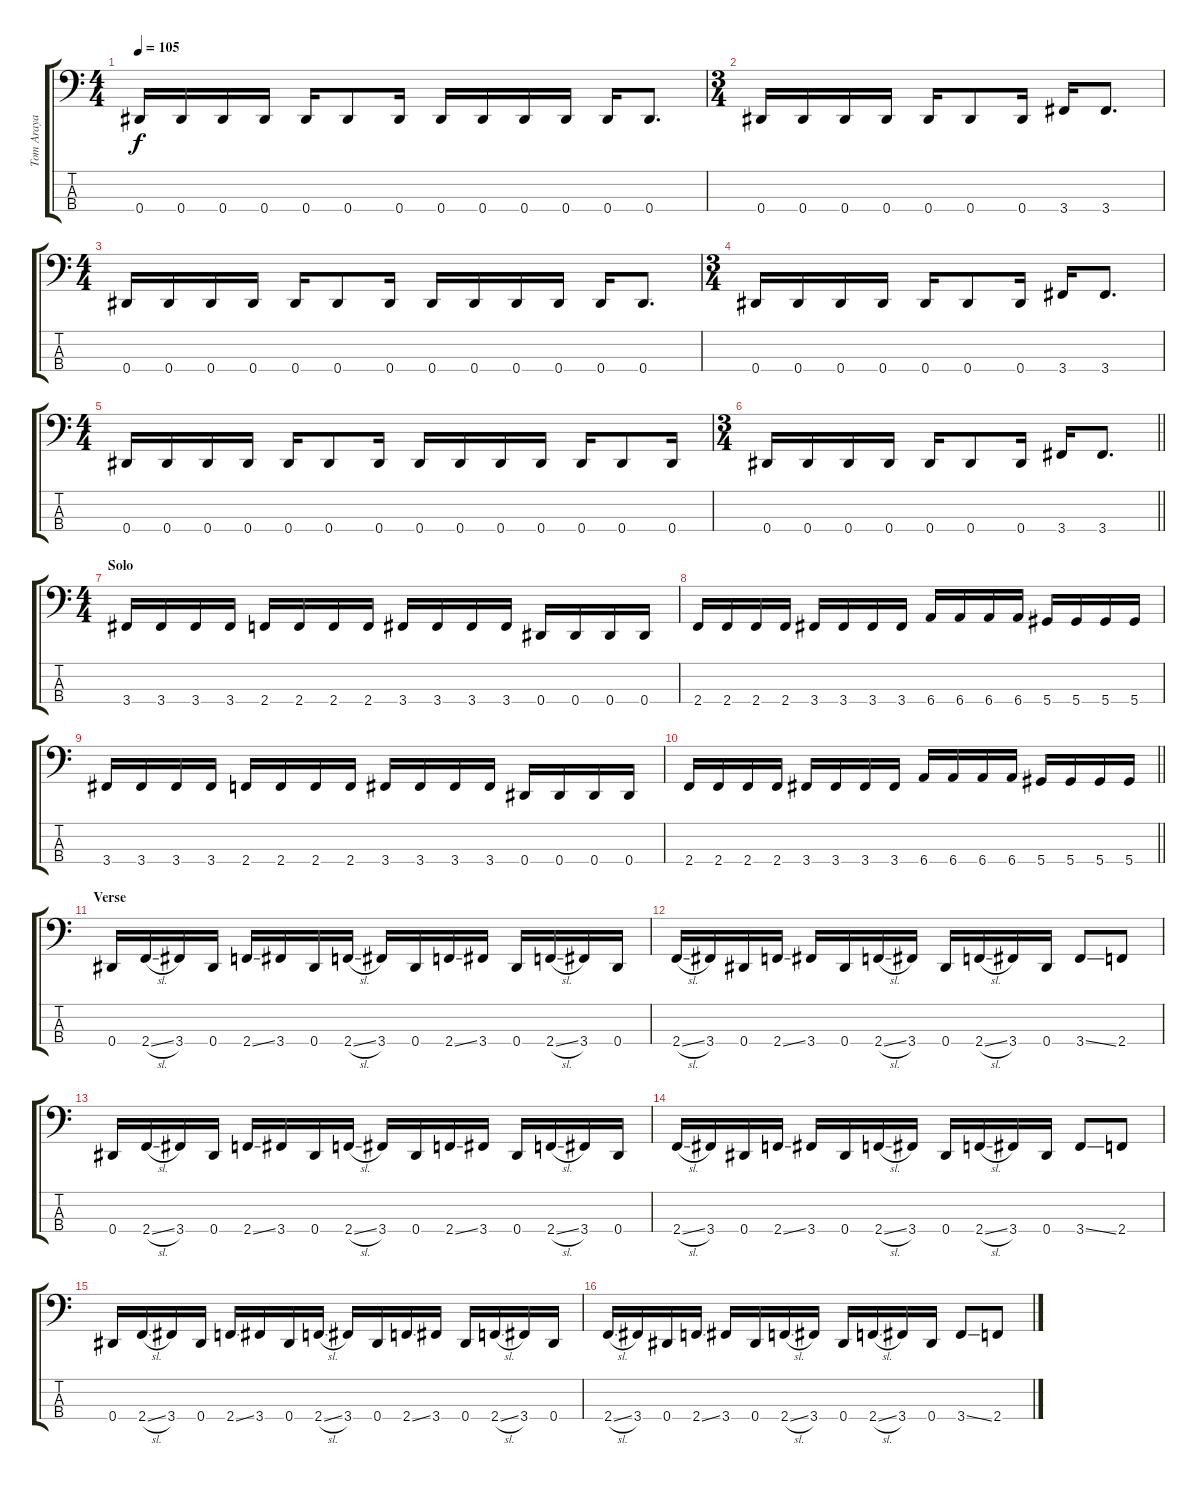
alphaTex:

\track ("Tom Araya" "Tom Araya") {instrument electricbasspick}
\staff {score tabs}
\tuning (Gb2 Db2 Ab1 Eb1) {hide}
\ts (4 4)
\tempo 105
\clef f4
\ks c
0.4.16{dy f} 0.4.16 0.4.16 0.4.16 0.4.16 0.4.8 0.4.16 0.4.16 0.4.16 0.4.16 0.4.16 0.4.16 0.4.8{d} |
\ts (3 4)
0.4.16 0.4.16 0.4.16 0.4.16 0.4.16 0.4.8 0.4.16 3.4.16 3.4.8{d} |
\ts (4 4)
0.4.16 0.4.16 0.4.16 0.4.16 0.4.16 0.4.8 0.4.16 0.4.16 0.4.16 0.4.16 0.4.16 0.4.16 0.4.8{d} |
\ts (3 4)
0.4.16 0.4.16 0.4.16 0.4.16 0.4.16 0.4.8 0.4.16 3.4.16 3.4.8{d} |
\ts (4 4)
0.4.16 0.4.16 0.4.16 0.4.16 0.4.16 0.4.8 0.4.16 0.4.16 0.4.16 0.4.16 0.4.16 0.4.16 0.4.8 0.4.16 |
\ts (3 4)
\barLineRight lightlight
0.4.16 0.4.16 0.4.16 0.4.16 0.4.16 0.4.8 0.4.16 3.4.16 3.4.8{d} |
\ts (4 4)
\section ("" "Solo ")
3.4.16 3.4.16 3.4.16 3.4.16 2.4.16 2.4.16 2.4.16 2.4.16 3.4.16 3.4.16 3.4.16 3.4.16 0.4.16 0.4.16 0.4.16 0.4.16 |
2.4.16 2.4.16 2.4.16 2.4.16 3.4.16 3.4.16 3.4.16 3.4.16 6.4.16 6.4.16 6.4.16 6.4.16 5.4.16 5.4.16 5.4.16 5.4.16 |
3.4.16 3.4.16 3.4.16 3.4.16 2.4.16 2.4.16 2.4.16 2.4.16 3.4.16 3.4.16 3.4.16 3.4.16 0.4.16 0.4.16 0.4.16 0.4.16 |
\barLineRight lightlight
2.4.16 2.4.16 2.4.16 2.4.16 3.4.16 3.4.16 3.4.16 3.4.16 6.4.16 6.4.16 6.4.16 6.4.16 5.4.16 5.4.16 5.4.16 5.4.16 |
\section ("" "Verse")
0.4.16 2.4{sl}.16 3.4.16 0.4.16 2.4{ss}.16 3.4.16 0.4.16 2.4{sl}.16 3.4.16 0.4.16 2.4{ss}.16 3.4.16 0.4.16 2.4{sl}.16 3.4.16 0.4.16 |
2.4{sl}.16 3.4.16 0.4.16 2.4{ss}.16 3.4.16 0.4.16 2.4{sl}.16 3.4.16 0.4.16 2.4{sl}.16 3.4.16 0.4.16 3.4{ss}.8 2.4.8 |
0.4.16 2.4{sl}.16 3.4.16 0.4.16 2.4{ss}.16 3.4.16 0.4.16 2.4{sl}.16 3.4.16 0.4.16 2.4{ss}.16 3.4.16 0.4.16 2.4{sl}.16 3.4.16 0.4.16 |
2.4{sl}.16 3.4.16 0.4.16 2.4{ss}.16 3.4.16 0.4.16 2.4{sl}.16 3.4.16 0.4.16 2.4{sl}.16 3.4.16 0.4.16 3.4{ss}.8 2.4.8 |
0.4.16 2.4{sl}.16 3.4.16 0.4.16 2.4{ss}.16 3.4.16 0.4.16 2.4{sl}.16 3.4.16 0.4.16 2.4{ss}.16 3.4.16 0.4.16 2.4{sl}.16 3.4.16 0.4.16 |
2.4{sl}.16 3.4.16 0.4.16 2.4{ss}.16 3.4.16 0.4.16 2.4{sl}.16 3.4.16 0.4.16 2.4{sl}.16 3.4.16 0.4.16 3.4{ss}.8 2.4.8
